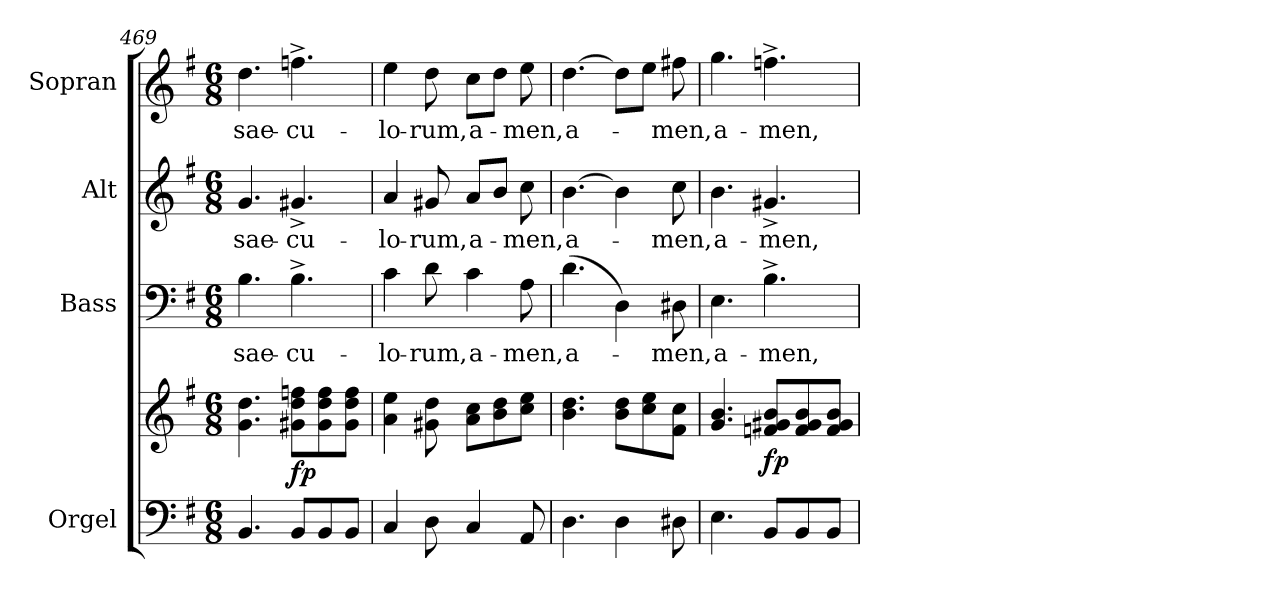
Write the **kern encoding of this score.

**kern	**kern	**dynam	**kern	**text	**kern	**text	**kern	**text
*part4	*part4	*part4	*part3	*part3	*part2	*part2	*part1	*part1
*staff5	*staff4	*staff4/5	*staff3	*staff3	*staff2	*staff2	*staff1	*staff1
*I"Orgel	*	*	*I"Bass	*	*I"Alt	*	*I"Sopran	*
*I'Org.	*	*	*I'B.	*	*I'A.	*	*I'S.	*
*clefF4	*clefG2	*	*clefF4	*	*clefG2	*	*clefG2	*
*k[f#]	*k[f#]	*	*k[f#]	*	*k[f#]	*	*k[f#]	*
*G:	*G:	*	*G:	*	*G:	*	*G:	*
*M6/8	*M6/8	*	*M6/8	*	*M6/8	*	*M6/8	*
=469	=469	=469	=469	=469	=469	=469	=469	=469
!	!	!	!	!LO:LY:b	!	!LO:LY:b	!	!LO:LY:b
4.BB/	4.g\ 4.dd\	.	4.B\	sae-	4.g/	sae-	4.dd\	sae-
!	!	!LO:DY:b	!	!LO:LY:b	!	!LO:LY:b	!	!LO:LY:b
8BB/L	8g#X\ 8dd\ 8ffn\L	fp	4.B^>\	-cu-	4.g#X^</	-cu-	4.ffn^>\	-cu-
8BB/	8g#\ 8dd\ 8ff\	.	.	.	.	.	.	.
8BB/J	8g#\ 8dd\ 8ff\J	.	.	.	.	.	.	.
=470	=470	=470	=470	=470	=470	=470	=470	=470
!	!	!	!	!LO:LY:b	!	!LO:LY:b	!	!LO:LY:b
4C/	4a\ 4ee\	.	4c\	-lo-	4a/	-lo-	4ee\	-lo-
!	!	!	!	!LO:LY:b	!	!LO:LY:b	!	!LO:LY:b
8D\	8g#X\ 8dd\	.	8d\	-rum,	8g#X/	-rum,	8dd\	-rum,
!	!	!	!	!LO:LY:b	!	!LO:LY:b	!	!LO:LY:b
4C/	8a\ 8cc\L	.	4c\	a-	8a/L	a-	8cc\L	a-
.	8b\ 8dd\	.	.	.	8b/J	.	8dd\J	.
!	!	!	!	!LO:LY:b	!	!LO:LY:b	!	!LO:LY:b
8AA/	8cc\ 8ee\J	.	8A\	-men,	8cc\	-men,	8ee\	-men,
=471	=471	=471	=471	=471	=471	=471	=471	=471
!	!	!	!	!LO:LY:b	!	!LO:LY:b	!	!LO:LY:b
4.D\	4.b\ 4.dd\	.	(>4.d\	a-	[4.b\	a-	[4.dd\	a-
4D\	8b\ 8dd\L	.	4D\)	.	4b\]	.	8dd\L]	.
.	8cc\ 8ee\	.	.	.	.	.	8ee\J	.
!	!	!	!	!LO:LY:b	!	!LO:LY:b	!	!LO:LY:b
8D#X\	8f#\ 8cc\J	.	8D#X\	-men,	8cc\	-men,	8ff#X\	-men,
=472	=472	=472	=472	=472	=472	=472	=472	=472
!	!	!	!	!LO:LY:b	!	!LO:LY:b	!	!LO:LY:b
4.E\	4.g/ 4.b/	.	4.E\	a-	4.b\	a-	4.gg\	a-
!	!	!LO:DY:b	!	!LO:LY:b	!	!LO:LY:b	!	!LO:LY:b
8BB/L	8fn/ 8g#X/ 8b/L	fp	4.B^>\	-men,	4.g#X^</	-men,	4.ffn^>\	-men,
8BB/	8f/ 8g#/ 8b/	.	.	.	.	.	.	.
8BB/J	8f/ 8g#/ 8b/J	.	.	.	.	.	.	.
=	=	=	=	=	=	=	=	=
*-	*-	*-	*-	*-	*-	*-	*-	*-
